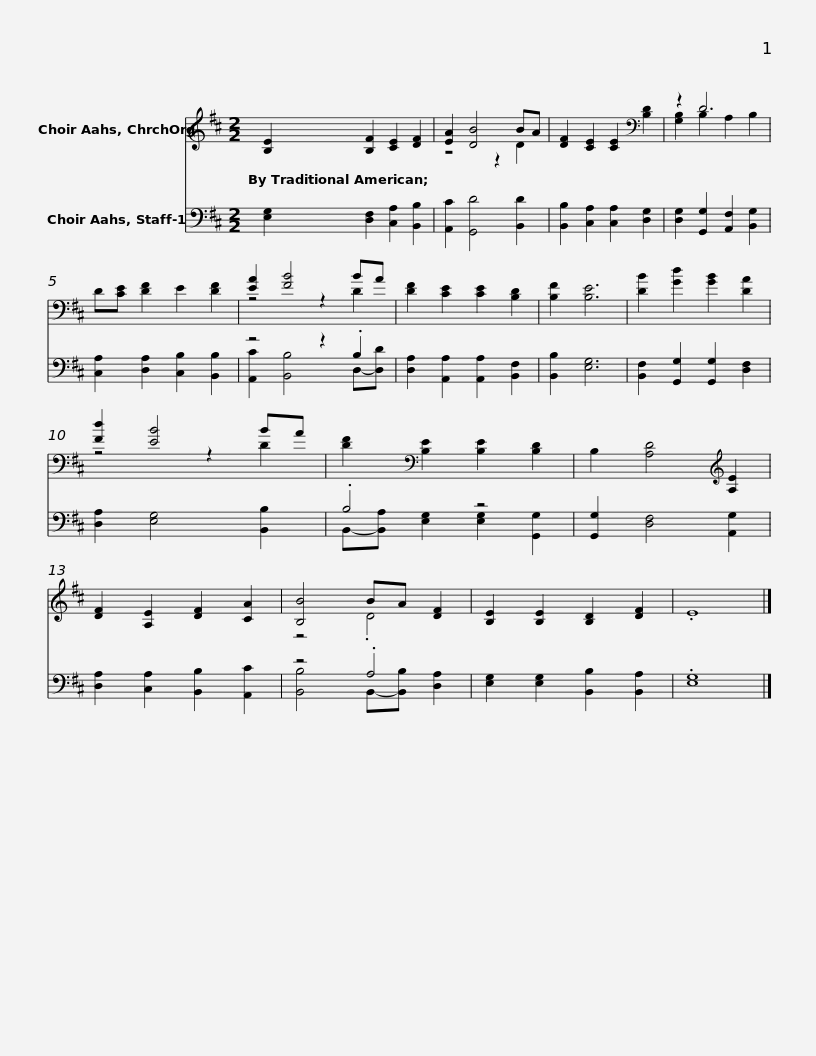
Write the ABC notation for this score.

X:1
%%score ( 1 2 ) ( 3 4 )
L:1/8
M:2/2
I:linebreak $
K:D
V:1 treble
V:2 treble
V:3 bass
V:4 bass
V:1
 [B,E]2 [B,F]2 [CE]2 [DF]2 | [EA]2 [DB]4 BA | [DF]2 [CE]2 [CE]2[K:bass] [B,D]2 | z2 D6 | D[CE] [DF]2 E2 [DF]2 |$ %5
 [EA]2 [FB]4 BA | [DF]2 [CE]2 [CE]2 [B,D]2 | [B,F]2 [B,E]6 | [DB]2 [Gd]2 [GB]2 [DA]2 | [Fd]2 [EB]4 BA | %10
 [DF]2[K:bass] [B,E]2 [B,E]2 [B,D]2 | B,2 [A,D]4[K:treble] [A,E]2 | [DF]2 [A,E]2 [DF]2 [CA]2 |$ [B,B]4 BA [DF]2 | [B,E]2 [B,E]2 [B,D]2 [DF]2 | %15
 .E8 |] %16
V:2
 x8 | z4 z2 D2 | x6[K:bass] x2 | [G,B,]2 B,2 A,2 B,2 | x8 |$ %5
 z4 z2 D2 | x8 | x8 | x8 | z4 z2 D2 | %10
 x2[K:bass] x6 | x6[K:treble] x2 | x8 |$ z4 .D4 | x8 | %15
 x8 |] %16
V:3
 [E,G,]2 [D,F,]2 [C,A,]2 [B,,B,]2 | [A,,C]2 [G,,D]4 [B,,D]2 | [B,,B,]2 [C,A,]2 [C,A,]2 [D,G,]2 | [D,G,]2 [G,,G,]2 [A,,F,]2 [B,,G,]2 | [C,A,]2 [D,A,]2 [C,B,]2 [B,,B,]2 |$ %5
 z4 z2 .B,2 | [D,A,]2 [A,,A,]2 [A,,A,]2 [B,,F,]2 | [B,,B,]2 [E,G,]6 | [B,,F,]2 [G,,G,]2 [G,,G,]2 [D,F,]2 | [D,A,]2 [E,G,]4 [B,,B,]2 | %10
 .B,4 z4 | [G,,G,]2 [D,F,]4 [A,,G,]2 | [D,A,]2 [C,A,]2 [B,,B,]2 [A,,C]2 |$ z4 .A,4 | [E,G,]2 [E,G,]2 [B,,B,]2 [B,,A,]2 | %15
 .[E,G,]8 |] %16
V:4
 x8 | x8 | x8 | x8 | x8 |$ %5
 [A,,C]2 [B,,B,]4 D,-[D,D] | x8 | x8 | x8 | x8 | %10
 B,,-[B,,A,] [E,G,]2 [E,G,]2 [G,,G,]2 | x8 | x8 |$ [B,,B,]4 B,,-[B,,B,] [D,A,]2 | x8 | %15
 x8 |] %16
